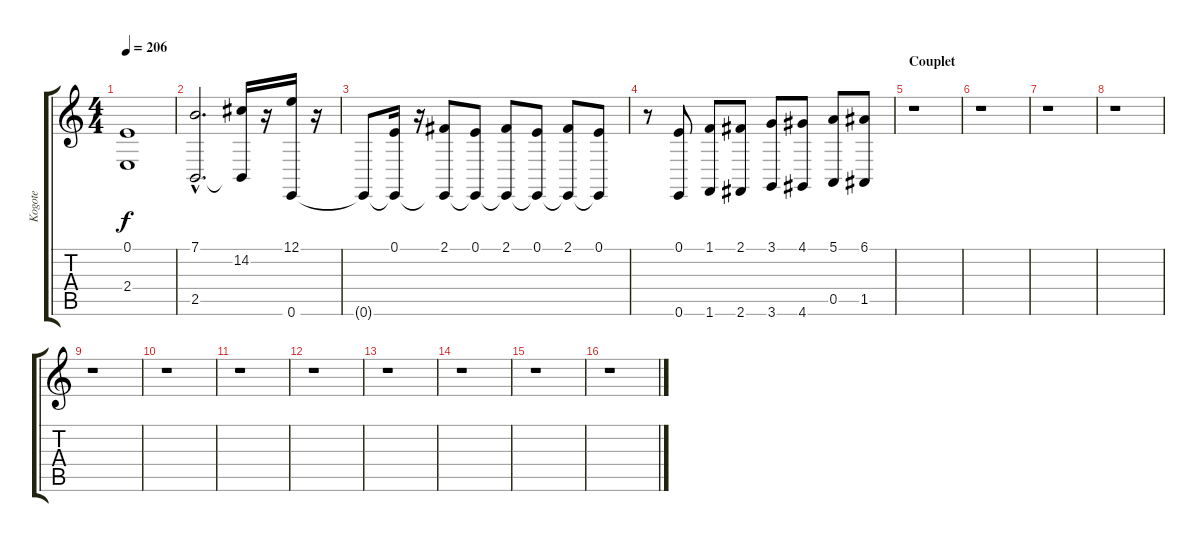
\track ("Kogote" "Kogote") {instrument brasssection}
\staff {score tabs}
\tuning (E4 B3 G3 D3 A2 E2) {hide}
\ts (4 4)
\tempo 206
\clef g2
\ks c
(0.1{t} 2.4).1{dy f} |
(7.1{hac} 2.5{hac}).2{d} (14.2 2.5{t}).16 r.16 (12.1 0.6).16 r.16 |
0.6{t}.8 (0.1 0.6{t}).16 r.16 (2.1 0.6{t}).8 (0.1 0.6{t}).8 (2.1 0.6{t}).8 (0.1 0.6{t}).8 (2.1 0.6{t}).8 (0.1 0.6{t}).8 |
r.8 (0.1 0.6).8 (1.1 1.6).8 (2.1 2.6).8 (3.1 3.6).8 (4.1 4.6).8 (5.1 0.5).8 (6.1 1.5).8 |
\section ("" "Couplet")
r.1 |
r.1 |
r.1 |
r.1 |
r.1 |
r.1 |
r.1 |
r.1 |
r.1 |
r.1 |
r.1 |
r.1
